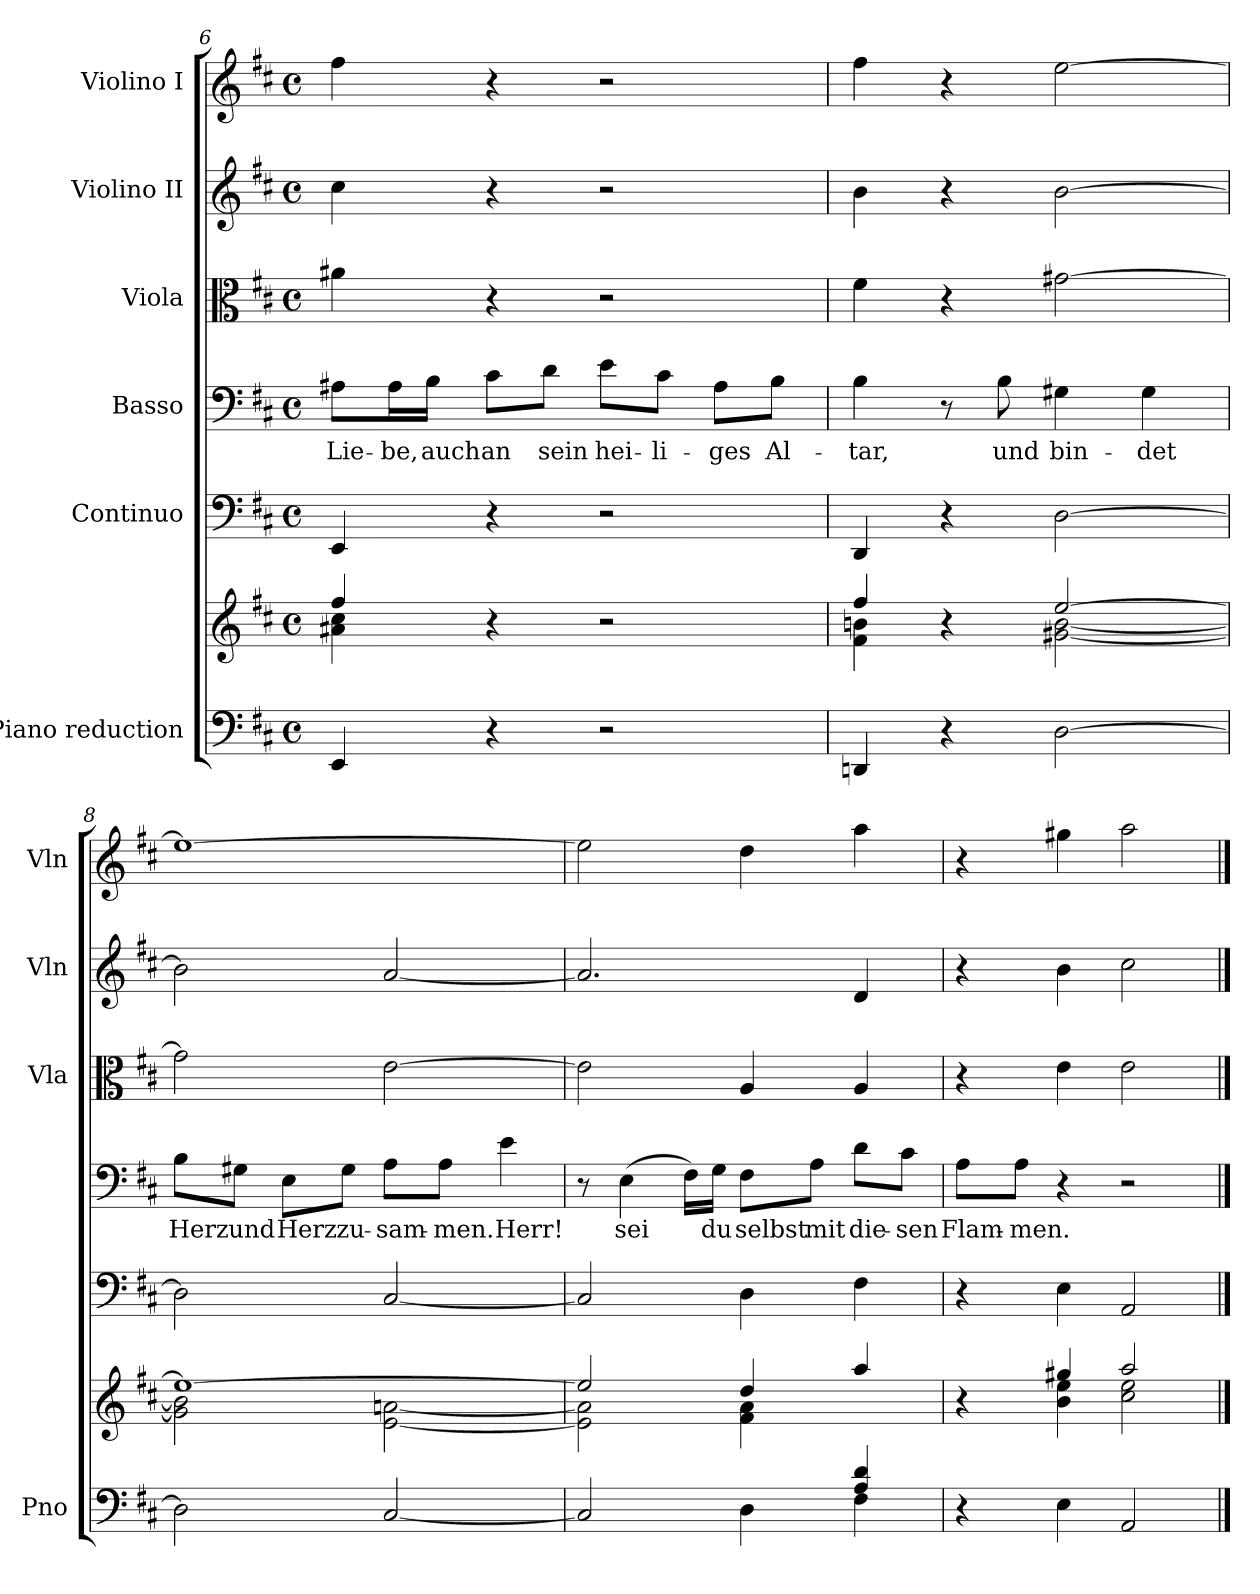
**kern	**kern	**kern	**kern	**text	**kern	**kern	**kern
*part6	*part6	*part5	*part4	*part4	*part3	*part2	*part1
*staff7	*staff6	*staff5	*staff4	*staff4	*staff3	*staff2	*staff1
*I"Piano reduction	*	*I"Continuo	*I"Basso	*	*I"Viola	*I"Violino II	*I"Violino I
*I'Pno	*	*	*	*	*I'Vla	*I'Vln	*I'Vln
*clefF4	*clefG2	*clefF4	*clefF4	*	*clefC3	*clefG2	*clefG2
*k[f#c#]	*k[f#c#]	*k[f#c#]	*k[f#c#]	*	*k[f#c#]	*k[f#c#]	*k[f#c#]
*M4/4	*M4/4	*M4/4	*M4/4	*	*M4/4	*M4/4	*M4/4
*met(c)	*met(c)	*met(c)	*met(c)	*	*met(c)	*met(c)	*met(c)
=6	=6	=6	=6	=6	=6	=6	=6
*	*^	*	*	*	*	*	*
!	!	!	!	!	!LO:LY:b	!	!	!
4EE/	4ff#/	4a#X\ 4cc#\	4EE/	8A#X\L	Lie-	4a#X\	4cc#\	4ff#\
!	!	!	!	!	!LO:LY:b	!	!	!
.	.	.	.	16A#\L	-be,	.	.	.
!	!	!	!	!	!LO:LY:b	!	!	!
.	.	.	.	16B\JJ	auch	.	.	.
!	!	!	!	!	!LO:LY:b	!	!	!
4r	4r	4ryy	4r	8c#\L	an	4r	4r	4r
!	!	!	!	!	!LO:LY:b	!	!	!
.	.	.	.	8d\J	sein	.	.	.
!	!	!	!	!	!LO:LY:b	!	!	!
2r	2r	2ryy	2r	8e\L	hei-	2r	2r	2r
!	!	!	!	!	!LO:LY:b	!	!	!
.	.	.	.	8c#\J	-li-	.	.	.
!	!	!	!	!	!LO:LY:b	!	!	!
.	.	.	.	8A#\L	-ges	.	.	.
!	!	!	!	!	!LO:LY:b	!	!	!
.	.	.	.	8B\J	Al-	.	.	.
=7	=7	=7	=7	=7	=7	=7	=7	=7
!	!	!	!	!	!LO:LY:b	!	!	!
4DDn/	4ff#/	4f#\ 4bn\	4DD/	4B\	-tar,	4f#\	4b\	4ff#\
4r	4r	4ryy	4r	8r	.	4r	4r	4r
!	!	!	!	!	!LO:LY:b	!	!	!
.	.	.	.	8B\	und	.	.	.
!	!	!	!	!	!LO:LY:b	!	!	!
[2D\	[2ee/	[2g#X\ [2b\	[2D\	4G#X\	bin-	[2g#X\	[2b\	[2ee\
!	!	!	!	!	!LO:LY:b	!	!	!
.	.	.	.	4G#\	-det	.	.	.
!!LO:PB:g=z
=8	=8	=8	=8	=8	=8	=8	=8	=8
!	!	!	!	!	!LO:LY:b	!	!	!
2D\]	1ee_	2g#\] 2b\]	2D\]	8B\L	Herz	2g#\]	2b\]	1ee_
!	!	!	!	!	!LO:LY:b	!	!	!
.	.	.	.	8G#X\J	und	.	.	.
!	!	!	!	!	!LO:LY:b	!	!	!
.	.	.	.	8E\L	Herz	.	.	.
!	!	!	!	!	!LO:LY:b	!	!	!
.	.	.	.	8G#\J	zu-	.	.	.
!	!	!	!	!	!LO:LY:b	!	!	!
[2C#/	.	[2e\ [2an\	[2C#/	8A\L	-sam-	[2e\	[2a/	.
!	!	!	!	!	!LO:LY:b	!	!	!
.	.	.	.	8A\J	-men.	.	.	.
!	!	!	!	!	!LO:LY:b	!	!	!
.	.	.	.	4e\	Herr!	.	.	.
=9	=9	=9	=9	=9	=9	=9	=9	=9
*^	*	*	*	*	*	*	*	*
2.ryy	2C#/]	2ee/]	2e\] 2a\]	2C#/]	8r	.	2e\]	2.a/]	2ee\]
!	!	!	!	!	!	!LO:LY:b	!	!	!
.	.	.	.	.	(>4E\	sei	.	.	.
.	.	.	.	.	16F#\LL)	.	.	.	.
!	!	!	!	!	!	!LO:LY:b	!	!	!
.	.	.	.	.	16G\JJ	du	.	.	.
!	!	!	!	!	!	!LO:LY:b	!	!	!
.	4D\	4dd/	4f#\ 4a\	4D\	8F#\L	selbst	4A/	.	4dd\
!	!	!	!	!	!	!LO:LY:b	!	!	!
.	.	.	.	.	8A\J	mit	.	.	.
!	!	!	!	!	!	!LO:LY:b	!	!	!
4A/ 4d/	4F#\	4aa/	4ryy	4F#\	8d\L	die-	4A/	4d/	4aa\
!	!	!	!	!	!	!LO:LY:b	!	!	!
.	.	.	.	.	8c#\J	-sen	.	.	.
*v	*v	*	*	*	*	*	*	*	*
=10	=10	=10	=10	=10	=10	=10	=10	=10
!	!	!	!	!	!LO:LY:b	!	!	!
4r	4r	4ryy	4r	8A\L	Flam-	4r	4r	4r
!	!	!	!	!	!LO:LY:b	!	!	!
.	.	.	.	8A\J	-men.	.	.	.
4E\	4gg#X/	4b\ 4ee\	4E\	4r	.	4e\	4b\	4gg#X\
2AA/	2aa/	2cc#\ 2ee\	2AA/	2r	.	2e\	2cc#\	2aa\
*	*v	*v	*	*	*	*	*	*
==	==	==	==	==	==	==	==
*-	*-	*-	*-	*-	*-	*-	*-
